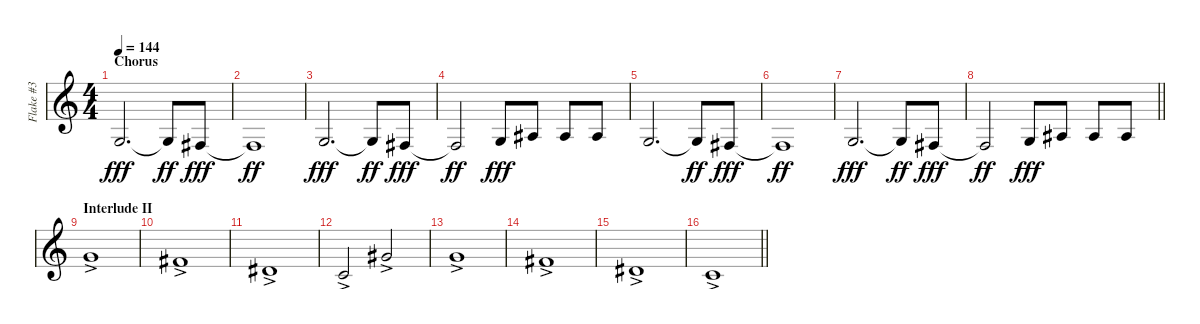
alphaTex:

\track ("Flake #3" "Flake #3") {instrument pad4choir}
\staff {score}
\tuning (E4 B3 G3 D3 A2 E2) {hide}
\ts (4 4)
\section ("" "Chorus")
\tempo 144
\clef g2
\ks c
5.4.2{d dy fff instrument pad1newage} 5.4{t}.8{dy ff} 4.4.8{dy fff} |
4.4{t}.1{dy ff} |
5.4.2{d dy fff} 5.4{t}.8{dy ff} 4.4.8{dy fff} |
4.4{t}.2{dy ff} 5.4.8{dy fff} 8.4.8 8.4.8 8.4.8 |
5.4.2{d} 5.4{t}.8{dy ff} 4.4.8{dy fff} |
4.4{t}.1{dy ff} |
5.4.2{d dy fff} 5.4{t}.8{dy ff} 4.4.8{dy fff} |
\barLineRight lightlight
4.4{t}.2{dy ff} 5.4.8{dy fff} 8.4.8 8.4.8 8.4.8 |
\section ("" "Interlude II")
8.2{ac}.1{instrument trombone} |
7.2{ac}.1 |
8.3{ac}.1 |
10.4{ac}.2 9.2{ac}.2 |
8.2{ac}.1 |
7.2{ac}.1 |
8.3{ac}.1 |
\barLineRight lightlight
10.4{ac}.1
